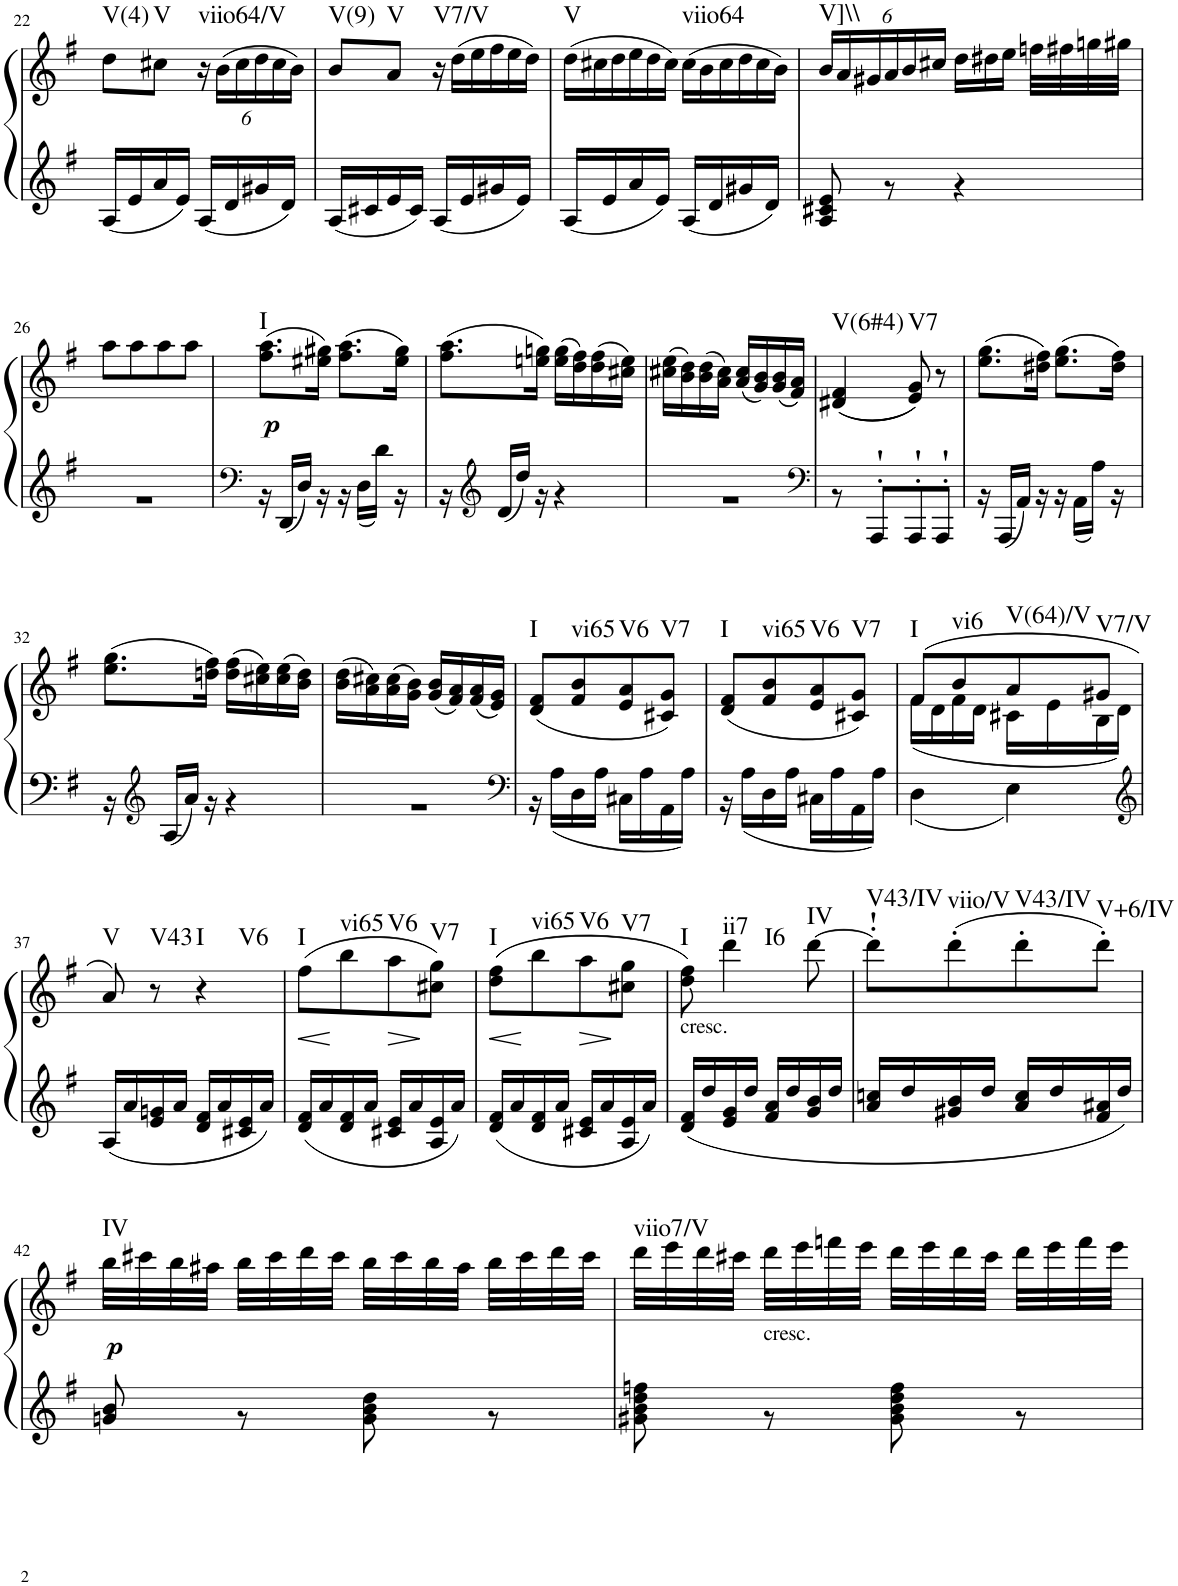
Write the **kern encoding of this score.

**kern	**kern	**dynam	**harte
*part1	*part1	*part1	*part1
*staff2	*staff1	*staff1/2	*
*I"Piano	*	*	*
*I'Pno	*	*	*
!!LO:PB:g=z
*clefG2	*clefG2	*	*
*k[f#]	*k[f#]	*	*
*G:	*G:	*	*
*M2/4	*M2/4	*	*
=22	=22	=22	=22
*^	*	*	*
!	!	!	!	!LO:H:kt=V(4)
2ryy	16A/LL	8dd\L	.	N
.	16e/	.	.	.
!	!	!	!	!LO:H:kt=V
.	16a/	8cc#X\J	.	N
.	16e/JJ	.	.	.
*	*	*Xbrackettup	*	*
!	!	!	!	!LO:H:kt=viio64/V
.	16A/LL	24r	.	N
.	.	(24b\LL	.	.
.	16d/	.	.	.
.	.	24cc#\	.	.
.	16g#X/	24dd\	.	.
.	.	24cc#\	.	.
.	16d/JJ	.	.	.
.	.	24b\JJ)	.	.
=23	=23	=23	=23	=23
!	!	!	!	!LO:H:kt=V(9)
2ryy	16A/LL	8b/L	.	N
.	16c#X/	.	.	.
!	!	!	!	!LO:H:kt=V
.	16e/	8a/J	.	N
.	16c#/JJ	.	.	.
*	*	*Xtuplet	*	*
!	!	!	!	!LO:H:kt=V7/V
.	16A/LL	24r	.	N
.	.	(24dd\LL	.	.
.	16e/	.	.	.
.	.	24ee\	.	.
.	16g#X/	24ff#\	.	.
.	.	24ee\	.	.
.	16e/JJ	.	.	.
.	.	24dd\JJ)	.	.
=24	=24	=24	=24	=24
!	!	!	!	!LO:H:kt=V
2ryy	16A/LL	(24dd\LL	.	N
.	.	24cc#X\	.	.
.	16e/	.	.	.
.	.	24dd\	.	.
.	16a/	24ee\	.	.
.	.	24dd\	.	.
.	16e/JJ	.	.	.
.	.	24cc#\JJ)	.	.
!	!	!	!	!LO:H:kt=viio64
.	16A/LL	(24cc#\LL	.	N
.	.	24b\	.	.
.	16d/	.	.	.
.	.	24cc#\	.	.
.	16g#X/	24dd\	.	.
.	.	24cc#\	.	.
.	16d/JJ	.	.	.
.	.	24b\JJ)	.	.
=25	=25	=25	=25	=25
*	*	*tuplet	*	*
!	!	!	!	!LO:H:kt=V]\\
2ryy	8A/ 8c#X/ 8e/	24b/LL	.	N
.	.	24a/	.	.
.	.	24g#X/	.	.
.	8r	24a/	.	.
.	.	24b/	.	.
.	.	24cc#X/JJ	.	.
*	*	*Xtuplet	*	*
.	4r	24dd\LL	.	.
.	.	24dd#X\	.	.
.	.	24ee\JJ	.	.
.	.	32ffn\LLL	.	.
.	.	32ff#X\	.	.
.	.	32ggn\	.	.
.	.	32gg#X\JJJ	.	.
!!LO:LB:g=z
=26	=26	=26	=26	=26
2ryy	2r	8aa\L	.	.
.	.	8aa\	.	.
.	.	8aa\	.	.
.	.	8aa\J	.	.
=27	=27	=27	=27	=27
*clefF4	*	*	*	*
!	!	!	!LO:DY:b	!LO:H:kt=I
2ryy	16r	(8.ff#\ 8.aa\L	p	N
.	16DD/LL	.	.	.
.	16D/JJ	.	.	.
.	16r	16ee#X\ 16gg#X\Jk)	.	.
.	16r	(8.ff#\ 8.aa\L	.	.
.	16D\LL	.	.	.
.	16d\JJ	.	.	.
.	16r	16ee#\ 16gg#\Jk)	.	.
=28	=28	=28	=28	=28
2ryy	16r	(8.ff#\ 8.aa\L	.	.
*clefG2	*	*	*	*
.	16d/LL	.	.	.
.	16dd/JJ	.	.	.
.	16r	16een\ 16ggn\Jk)	.	.
.	4r	(16ee\ 16gg\LL	.	.
.	.	16dd\ 16ff#\)	.	.
.	.	(16dd\ 16ff#\	.	.
.	.	16cc#X\ 16ee\JJ)	.	.
=29	=29	=29	=29	=29
2ryy	2r	(16cc#X\ 16ee\LL	.	.
.	.	16b\ 16dd\)	.	.
.	.	(16b\ 16dd\	.	.
.	.	16a\ 16cc#\JJ)	.	.
.	.	(16a/ 16cc#/LL	.	.
.	.	16g/ 16b/)	.	.
.	.	(16g/ 16b/	.	.
.	.	16f#/ 16a/JJ)	.	.
=30	=30	=30	=30	=30
*clefF4	*	*	*	*
!	!	!	!	!LO:H:kt=V(6#4)
2ryy	8r	((4d#X/ 4f#/	.	N
.	8AAA'`/L	.	.	.
!	!	!	!	!LO:H:kt=V7
.	8AAA'`/	8e/ 8g/))	.	N
.	8AAA'`/J	8r	.	.
=31	=31	=31	=31	=31
2ryy	16r	(8.ee\ 8.gg\L	.	.
.	16AAA/LL	.	.	.
.	16AA/JJ	.	.	.
.	16r	16dd#X\ 16ff#\Jk)	.	.
.	16r	(8.ee\ 8.gg\L	.	.
.	16AA\LL	.	.	.
.	16A\JJ	.	.	.
.	16r	16dd#\ 16ff#\Jk)	.	.
!!LO:LB:g=z
=32	=32	=32	=32	=32
2ryy	16r	(8.ee\ 8.gg\L	.	.
*clefG2	*	*	*	*
.	16A/LL	.	.	.
.	16a/JJ	.	.	.
.	16r	16ddn\ 16ff#\Jk)	.	.
.	4r	(16dd\ 16ff#\LL	.	.
.	.	16cc#X\ 16ee\)	.	.
.	.	(16cc#\ 16ee\	.	.
.	.	16b\ 16dd\JJ)	.	.
=33	=33	=33	=33	=33
2ryy	2r	(16b\ 16dd\LL	.	.
.	.	16a\ 16cc#X\)	.	.
.	.	(16a\ 16cc#\	.	.
.	.	16g\ 16b\JJ)	.	.
.	.	(16g/ 16b/LL	.	.
.	.	16f#/ 16a/)	.	.
.	.	(16f#/ 16a/	.	.
.	.	16e/ 16g/JJ)	.	.
=34	=34	=34	=34	=34
*clefF4	*	*	*	*
!	!	!	!	!LO:H:kt=I
2ryy	16r	(8d/ 8f#/L	.	N
.	16A\LL	.	.	.
!	!	!	!	!LO:H:kt=vi65
.	16D\	8f#/ 8b/	.	N
.	16A\JJ	.	.	.
!	!	!	!	!LO:H:kt=V6
.	16C#X\LL	8e/ 8a/	.	N
.	16A\	.	.	.
!	!	!	!	!LO:H:kt=V7
.	16AA\	8c#X/ 8g/J)	.	N
.	16A\JJ	.	.	.
=35	=35	=35	=35	=35
!	!	!	!	!LO:H:kt=I
2ryy	16r	(8d/ 8f#/L	.	N
.	16A\LL	.	.	.
!	!	!	!	!LO:H:kt=vi65
.	16D\	8f#/ 8b/	.	N
.	16A\JJ	.	.	.
!	!	!	!	!LO:H:kt=V6
.	16C#X\LL	8e/ 8a/	.	N
.	16A\	.	.	.
!	!	!	!	!LO:H:kt=V7
.	16AA\	8c#X/ 8g/J)	.	N
.	16A\JJ	.	.	.
=36	=36	=36	=36	=36
*	*	*^	*	*
!	!	!	!	!	!LO:H:kt=I
2ryy	4D\	(8f#/L	(16f#\LL	.	N
.	.	.	16d\	.	.
!	!	!	!	!	!LO:H:kt=vi6
.	.	8b/	16f#\	.	N
.	.	.	16d\JJ	.	.
!	!	!	!	!	!LO:H:kt=V(64)/V
.	4E\	8a/	16c#X\LL	.	N
.	.	.	16e\	.	.
!	!	!	!	!	!LO:H:kt=V7/V
.	.	8g#X/J	16B\	.	N
.	.	.	16d\JJ)	.	.
*	*	*v	*v	*	*
!!LO:LB:g=z
=37	=37	=37	=37	=37
*clefG2	*	*	*	*
*	*	*^	*	*
!	!	!	!	!	!LO:H:kt=V
*	*	*v	*v	*	*
2ryy	16A/LL	8a/)	.	N
.	16a/	.	.	.
!	!	!	!	!LO:H:kt=V43
.	16e/ 16gn/	8r	.	N
.	16a/JJ	.	.	.
!	!	!	!	!LO:H:n=1:kt=I
!	!	!	!	!LO:H:n=2:kt=V6
.	16d/ 16f#/LL	4r	.	N N
.	16a/	.	.	.
.	16c#X/ 16e/	.	.	.
.	16a/JJ	.	.	.
=38	=38	=38	=38	=38
!	!	!	!LO:HP:b	!LO:H:kt=I
2ryy	16d/ 16f#/LL	(8ff#\L	<	N
.	16a/	.	.	.
!	!	!	!	!LO:H:kt=vi65
.	16d/ 16f#/	8bb\	[	N
.	16a/JJ	.	.	.
!	!	!	!LO:HP:b	!LO:H:kt=V6
.	16c#X/ 16e/LL	8aa\	>	N
.	16a/	.	.	.
!	!	!	!	!LO:H:kt=V7
.	16A/ 16e/	8cc#X\ 8gg\J)	]	N
.	16a/JJ	.	.	.
=39	=39	=39	=39	=39
!	!	!	!LO:HP:b	!LO:H:kt=I
2ryy	16d/ 16f#/LL	(8dd\ 8ff#\L	<	N
.	16a/	.	.	.
!	!	!	!	!LO:H:kt=vi65
.	16d/ 16f#/	8bb\	[	N
.	16a/JJ	.	.	.
!	!	!	!LO:HP:b	!LO:H:kt=V6
.	16c#X/ 16e/LL	8aa\	>	N
.	16a/	.	.	.
!	!	!	!	!LO:H:kt=V7
.	16A/ 16e/	8cc#X\ 8gg\J	]	N
.	16a/JJ	.	.	.
=40	=40	=40	=40	=40
!	!	!LO:TX:b:t=cresc.	!	!LO:H:kt=I
2ryy	16d/ 16f#/LL	8dd\ 8ff#\)	.	N
.	16dd/	.	.	.
!	!	!	!	!LO:H:n=1:kt=ii7
!	!	!	!	!LO:H:n=2:kt=I6
.	16e/ 16g/	4ddd\	.	N N
.	16dd/JJ	.	.	.
.	16f#/ 16a/LL	.	.	.
.	16dd/	.	.	.
!	!	!	!	!LO:H:kt=IV
.	16g/ 16b/	[8ddd\	.	N
.	16dd/JJ	.	.	.
=41	=41	=41	=41	=41
!	!	!	!	!LO:H:kt=V43/IV
2ryy	16a/ 16ccn/LL	8ddd'`\L]	.	N
.	16dd/	.	.	.
!	!	!	!	!LO:H:kt=viio/V
.	16g#X/ 16b/	(8ddd'\	.	N
.	16dd/JJ	.	.	.
!	!	!	!	!LO:H:kt=V43/IV
.	16a/ 16cc/LL	8ddd'\	.	N
.	16dd/	.	.	.
!	!	!	!	!LO:H:kt=V+6/IV
.	16f#/ 16a#X/	8ddd'\J)	.	N
.	16dd/JJ	.	.	.
!!LO:LB:g=z
=42	=42	=42	=42	=42
!	!	!	!LO:DY:b	!LO:H:kt=IV
2ryy	8gn/ 8b/	32bb\LLL	p	N
.	.	32ccc#X\	.	.
.	.	32bb\	.	.
.	.	32aa#X\JJJ	.	.
.	8r	32bb\LLL	.	.
.	.	32ccc#\	.	.
.	.	32ddd\	.	.
.	.	32ccc#\JJJ	.	.
.	8g\ 8b\ 8dd\	32bb\LLL	.	.
.	.	32ccc#\	.	.
.	.	32bb\	.	.
.	.	32aa#\JJJ	.	.
.	8r	32bb\LLL	.	.
.	.	32ccc#\	.	.
.	.	32ddd\	.	.
.	.	32ccc#\JJJ	.	.
=43	=43	=43	=43	=43
!	!	!	!	!LO:H:kt=viio7/V
2ryy	8g#X\ 8b\ 8dd\ 8ffn\	32ddd\LLL	.	N
.	.	32eee\	.	.
.	.	32ddd\	.	.
.	.	32ccc#X\JJJ	.	.
!	!	!LO:TX:b:t=cresc.	!	!
.	8r	32ddd\LLL	.	.
.	.	32eee\	.	.
.	.	32fffn\	.	.
.	.	32eee\JJJ	.	.
.	8g#\ 8b\ 8dd\ 8ff\	32ddd\LLL	.	.
.	.	32eee\	.	.
.	.	32ddd\	.	.
.	.	32ccc#\JJJ	.	.
.	8r	32ddd\LLL	.	.
.	.	32eee\	.	.
.	.	32fff\	.	.
.	.	32eee\JJJ	.	.
*v	*v	*	*	*
=	=	=	=
*-	*-	*-	*-
